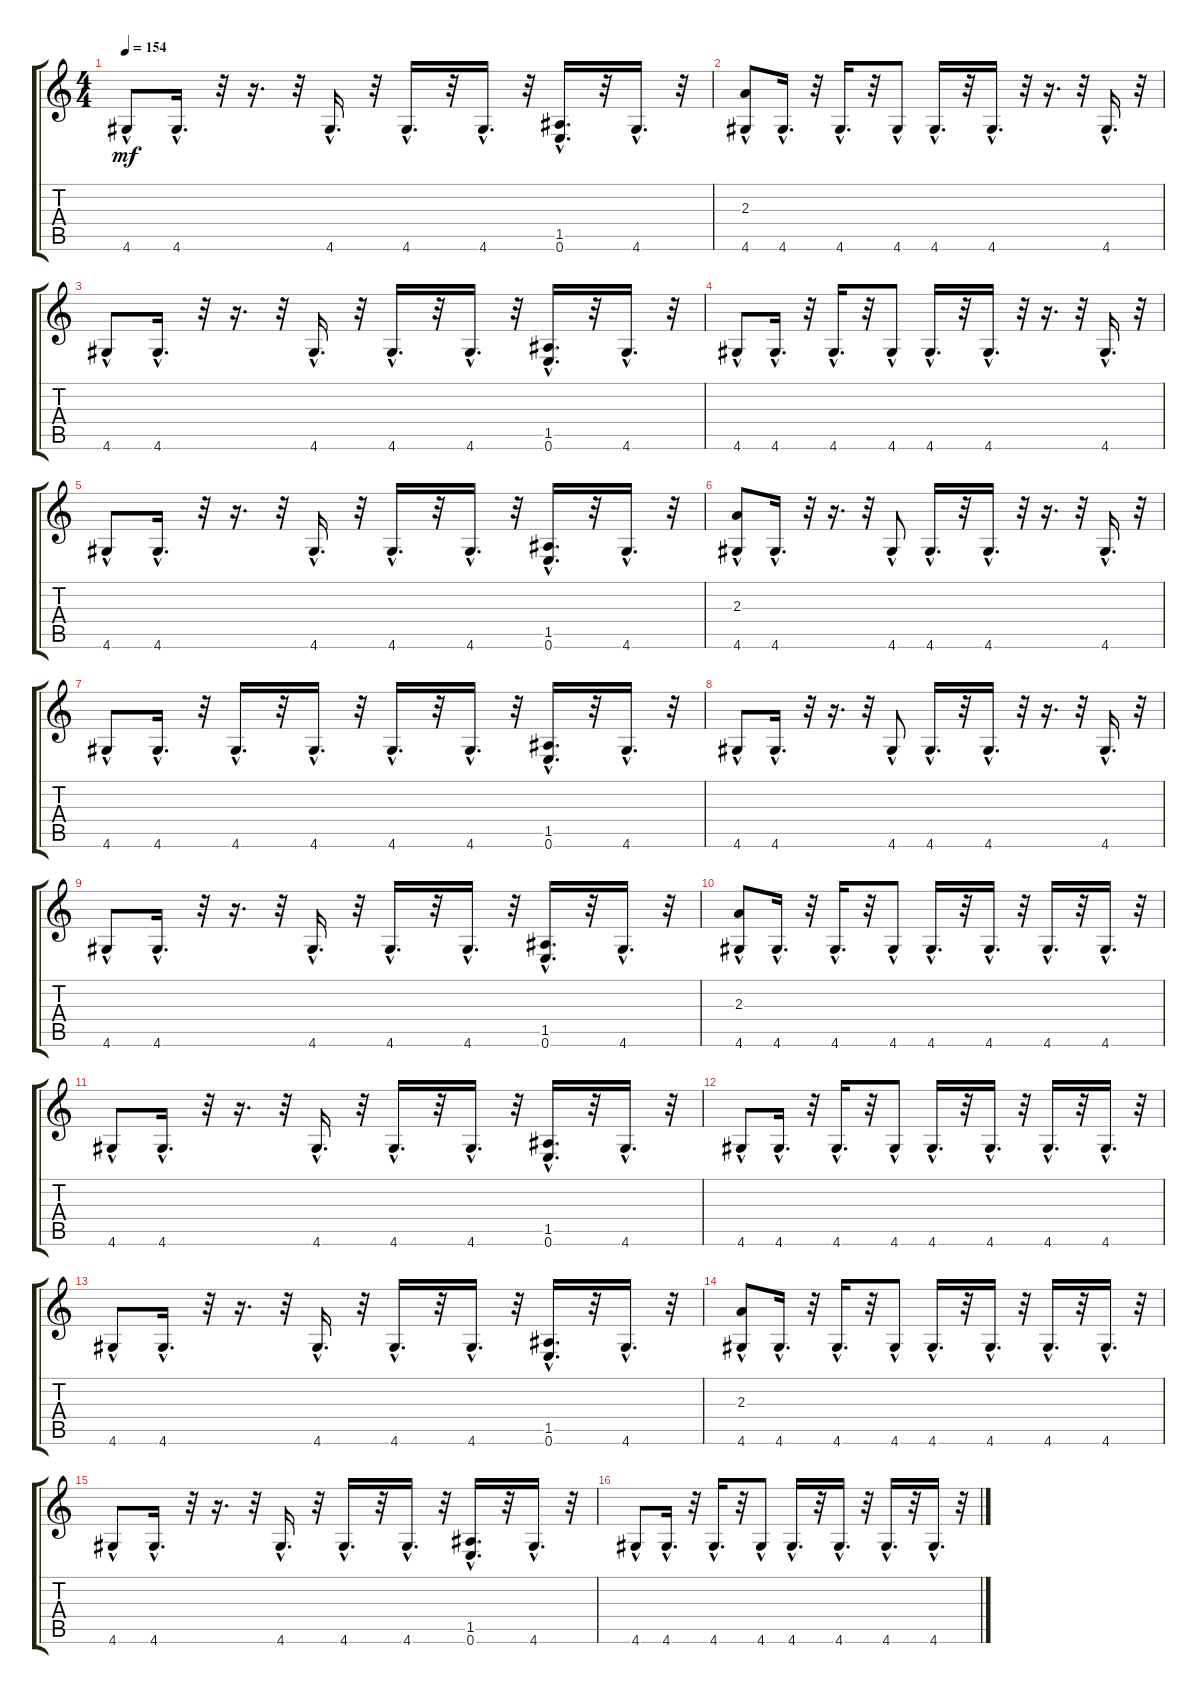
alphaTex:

\track "" {instrument acousticguitarnylon}
\staff {score tabs}
\tuning (E4 B3 G3 D3 A2 E2) {hide}
\ts (4 4)
\tempo 154
\clef g2
\ks c
4.6{hac}.8{dy mf} 4.6{hac}.16{d} r.32 r.16{d} r.32 4.6{hac}.16{d} r.32 4.6{hac}.16{d} r.32 4.6{hac}.16{d} r.32 (1.5{hac} 0.6{hac}).16{d} r.32 4.6{hac}.16{d} r.32 |
(2.3{hac} 4.6{hac}).8 4.6{hac}.16{d} r.32 4.6{hac}.16{d} r.32 4.6{hac}.8 4.6{hac}.16{d} r.32 4.6{hac}.16{d} r.32 r.16{d} r.32 4.6{hac}.16{d} r.32 |
4.6{hac}.8 4.6{hac}.16{d} r.32 r.16{d} r.32 4.6{hac}.16{d} r.32 4.6{hac}.16{d} r.32 4.6{hac}.16{d} r.32 (1.5{hac} 0.6{hac}).16{d} r.32 4.6{hac}.16{d} r.32 |
4.6{hac}.8 4.6{hac}.16{d} r.32 4.6{hac}.16{d} r.32 4.6{hac}.8 4.6{hac}.16{d} r.32 4.6{hac}.16{d} r.32 r.16{d} r.32 4.6{hac}.16{d} r.32 |
4.6{hac}.8 4.6{hac}.16{d} r.32 r.16{d} r.32 4.6{hac}.16{d} r.32 4.6{hac}.16{d} r.32 4.6{hac}.16{d} r.32 (1.5{hac} 0.6{hac}).16{d} r.32 4.6{hac}.16{d} r.32 |
(2.3{hac} 4.6{hac}).8 4.6{hac}.16{d} r.32 r.16{d} r.32 4.6{hac}.8 4.6{hac}.16{d} r.32 4.6{hac}.16{d} r.32 r.16{d} r.32 4.6{hac}.16{d} r.32 |
4.6{hac}.8 4.6{hac}.16{d} r.32 4.6{hac}.16{d} r.32 4.6{hac}.16{d} r.32 4.6{hac}.16{d} r.32 4.6{hac}.16{d} r.32 (1.5{hac} 0.6{hac}).16{d} r.32 4.6{hac}.16{d} r.32 |
4.6{hac}.8 4.6{hac}.16{d} r.32 r.16{d} r.32 4.6{hac}.8 4.6{hac}.16{d} r.32 4.6{hac}.16{d} r.32 r.16{d} r.32 4.6{hac}.16{d} r.32 |
4.6{hac}.8 4.6{hac}.16{d} r.32 r.16{d} r.32 4.6{hac}.16{d} r.32 4.6{hac}.16{d} r.32 4.6{hac}.16{d} r.32 (1.5{hac} 0.6{hac}).16{d} r.32 4.6{hac}.16{d} r.32 |
(2.3{hac} 4.6{hac}).8 4.6{hac}.16{d} r.32 4.6{hac}.16{d} r.32 4.6{hac}.8 4.6{hac}.16{d} r.32 4.6{hac}.16{d} r.32 4.6{hac}.16{d} r.32 4.6{hac}.16{d} r.32 |
4.6{hac}.8 4.6{hac}.16{d} r.32 r.16{d} r.32 4.6{hac}.16{d} r.32 4.6{hac}.16{d} r.32 4.6{hac}.16{d} r.32 (1.5{hac} 0.6{hac}).16{d} r.32 4.6{hac}.16{d} r.32 |
4.6{hac}.8 4.6{hac}.16{d} r.32 4.6{hac}.16{d} r.32 4.6{hac}.8 4.6{hac}.16{d} r.32 4.6{hac}.16{d} r.32 4.6{hac}.16{d} r.32 4.6{hac}.16{d} r.32 |
4.6{hac}.8 4.6{hac}.16{d} r.32 r.16{d} r.32 4.6{hac}.16{d} r.32 4.6{hac}.16{d} r.32 4.6{hac}.16{d} r.32 (1.5{hac} 0.6{hac}).16{d} r.32 4.6{hac}.16{d} r.32 |
(2.3{hac} 4.6{hac}).8 4.6{hac}.16{d} r.32 4.6{hac}.16{d} r.32 4.6{hac}.8 4.6{hac}.16{d} r.32 4.6{hac}.16{d} r.32 4.6{hac}.16{d} r.32 4.6{hac}.16{d} r.32 |
4.6{hac}.8 4.6{hac}.16{d} r.32 r.16{d} r.32 4.6{hac}.16{d} r.32 4.6{hac}.16{d} r.32 4.6{hac}.16{d} r.32 (1.5{hac} 0.6{hac}).16{d} r.32 4.6{hac}.16{d} r.32 |
4.6{hac}.8 4.6{hac}.16{d} r.32 4.6{hac}.16{d} r.32 4.6{hac}.8 4.6{hac}.16{d} r.32 4.6{hac}.16{d} r.32 4.6{hac}.16{d} r.32 4.6{hac}.16{d} r.32
